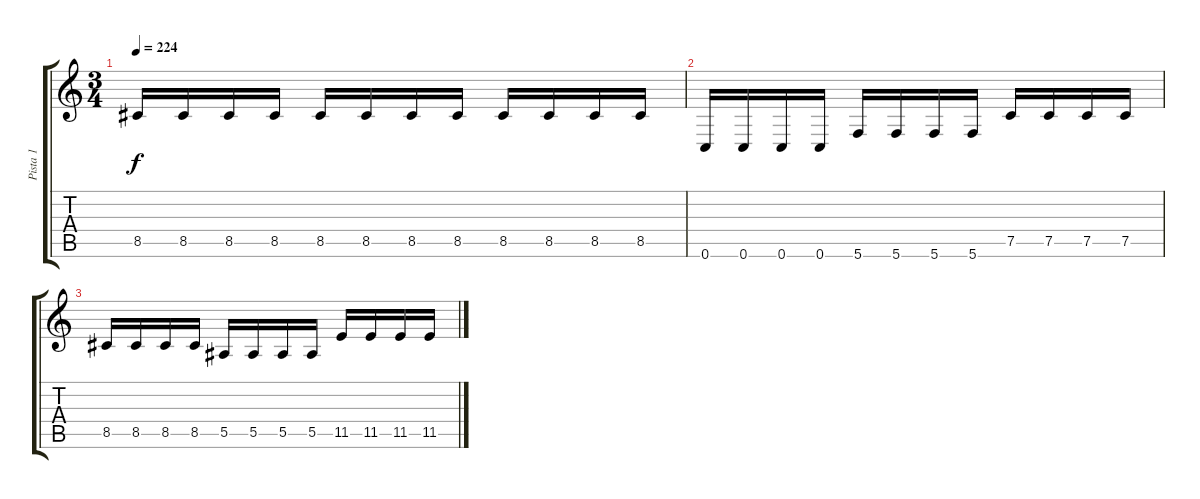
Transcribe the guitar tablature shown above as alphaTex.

\track ("Pista 1" "Pista 1") {instrument distortionguitar}
\staff {score tabs}
\tuning (C4 G3 Eb3 Bb2 F2 C2) {hide}
\ts (3 4)
\tempo 224
\clef g2
\ks c
8.5.16{dy f} 8.5.16 8.5.16 8.5.16 8.5.16 8.5.16 8.5.16 8.5.16 8.5.16 8.5.16 8.5.16 8.5.16 |
0.6.16 0.6.16 0.6.16 0.6.16 5.6.16 5.6.16 5.6.16 5.6.16 7.5.16 7.5.16 7.5.16 7.5.16 |
8.5.16 8.5.16 8.5.16 8.5.16 5.5.16 5.5.16 5.5.16 5.5.16 11.5.16 11.5.16 11.5.16 11.5.16
